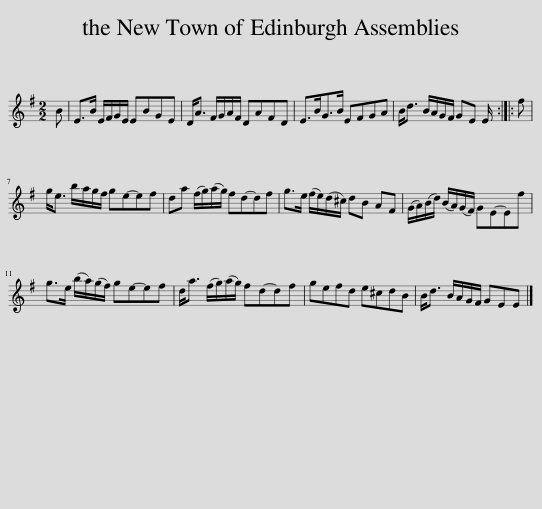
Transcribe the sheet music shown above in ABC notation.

X:1
L:1/8
M:2/2
I:linebreak $
K:Emin
V:1 treble
V:1
 B | E>B E/F/G/E/ EBGE | D<A F/G/A/F/ DAFD | E>BG>B EFGA | B<d B/A/G/F/ GE E/ :: %5
 f |$ g<e b/a/g/f/ ge-ef | da (f/g/)(a/g/) fd-df | g>e (f/e/)(d/^c/) dB AF | (G/A/)(B/d/) (B/A/)(G/F/) GE-Ef |$ %10
 g>e (b/a/)(g/f/) ge-ef | d<a (f/g/)(a/g/) fd-df | gefd e^cdB | B<d B/A/G/F/ GEE |] %14
